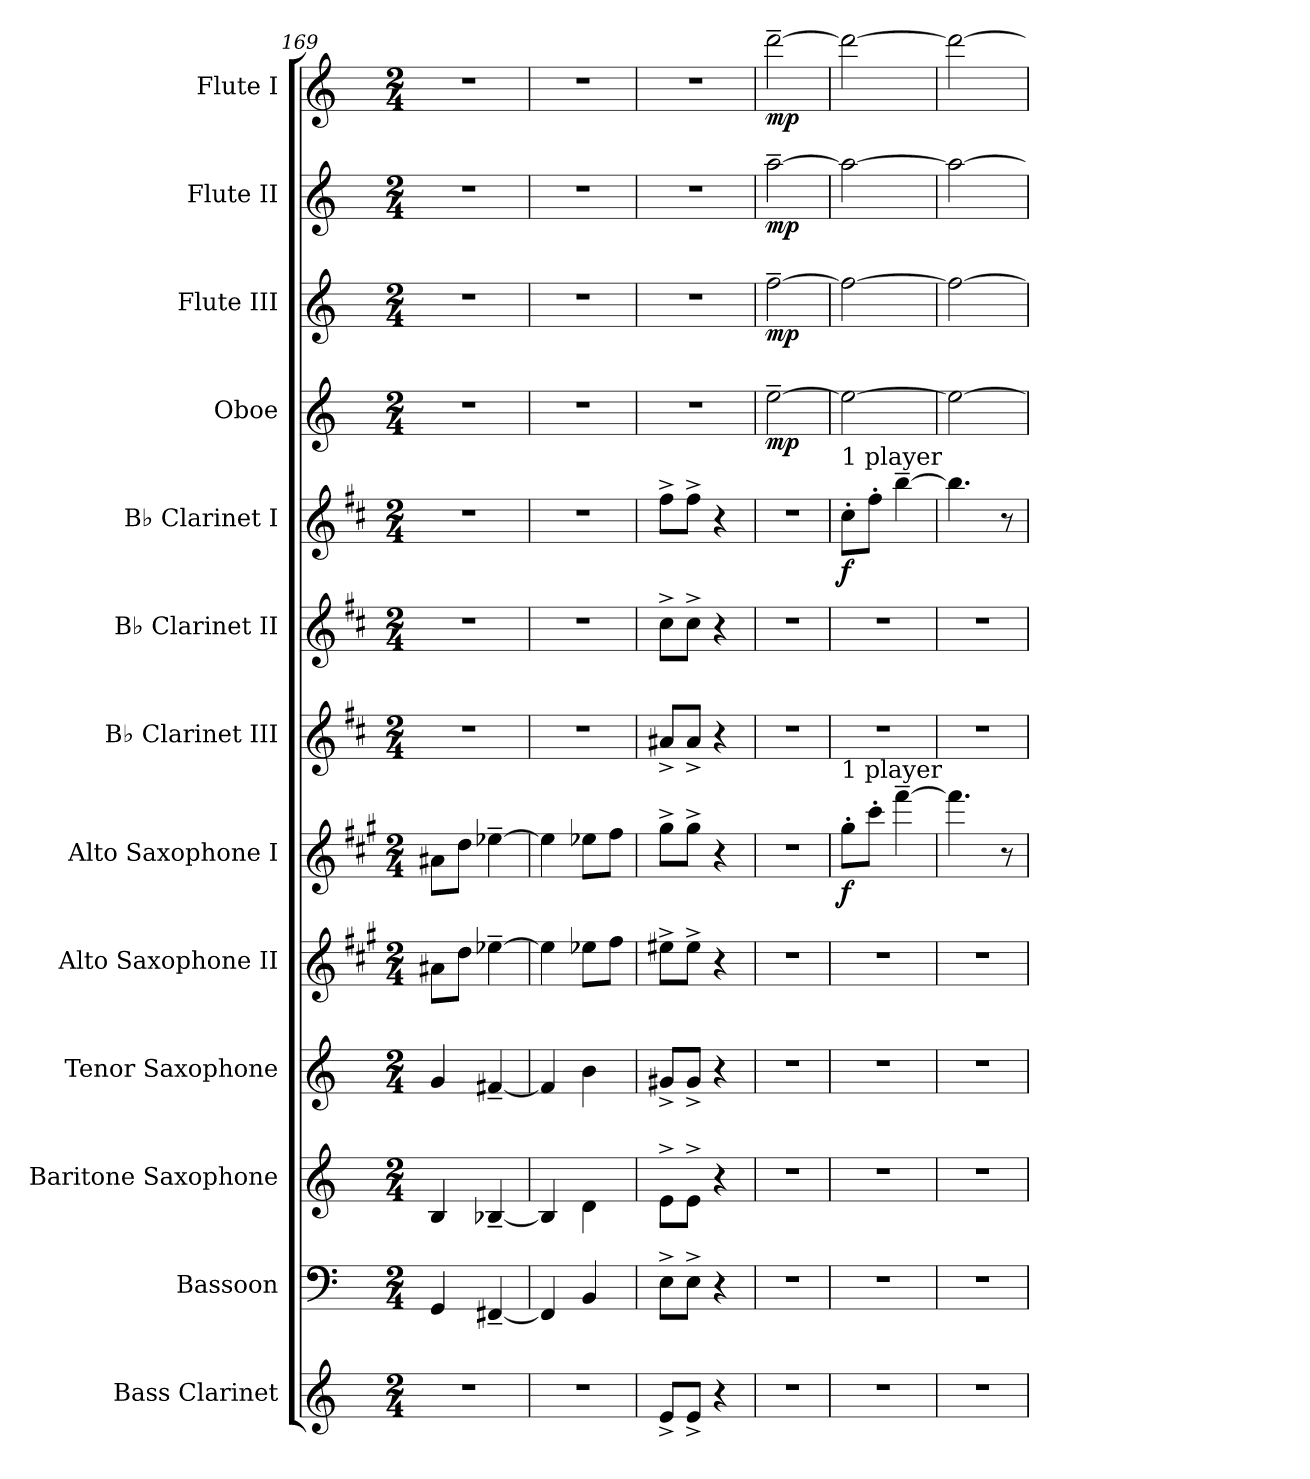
**kern	**kern	**kern	**kern	**kern	**kern	**dynam	**kern	**kern	**kern	**dynam	**kern	**dynam	**kern	**dynam	**kern	**dynam	**kern	**dynam
*part13	*part12	*part11	*part10	*part9	*part8	*part8	*part7	*part6	*part5	*part5	*part4	*part4	*part3	*part3	*part2	*part2	*part1	*part1
*staff13	*staff12	*staff11	*staff10	*staff9	*staff8	*staff8	*staff7	*staff6	*staff5	*staff5	*staff4	*staff4	*staff3	*staff3	*staff2	*staff2	*staff1	*staff1
*I"Bass Clarinet	*I"Bassoon	*I"Baritone Saxophone	*I"Tenor Saxophone	*I"Alto Saxophone II	*I"Alto Saxophone I	*	*I"B♭ Clarinet III	*I"B♭ Clarinet II	*I"B♭ Clarinet I	*	*I"Oboe	*	*I"Flute III	*	*I"Flute II	*	*I"Flute I	*
*I'B. Cl.	*I'Bsn.	*I'Bar. Sax.	*I'T. Sax.	*I'A. Sax. II	*I'A. Sax. I	*	*I'B♭ Cl. III	*I'B♭ Cl. II	*I'B♭ Cl. I	*	*I'Ob.	*	*I'Fl. III	*	*I'Fl. II	*	*I'Fl. I	*
*clefG2	*clefF4	*clefG2	*clefG2	*clefG2	*clefG2	*	*clefG2	*clefG2	*clefG2	*	*clefG2	*	*clefG2	*	*clefG2	*	*clefG2	*
*ITrd8c14	*	*ITrd12c21	*ITrd8c14	*ITrd5c9	*ITrd5c9	*	*ITrd1c2	*ITrd1c2	*ITrd1c2	*	*	*	*	*	*	*	*	*
*k[]	*k[]	*k[]	*k[]	*k[]	*k[]	*	*k[]	*k[]	*k[]	*	*k[]	*	*k[]	*	*k[]	*	*k[]	*
*M2/4	*M2/4	*M2/4	*M2/4	*M2/4	*M2/4	*	*M2/4	*M2/4	*M2/4	*	*M2/4	*	*M2/4	*	*M2/4	*	*M2/4	*
=169	=169	=169	=169	=169	=169	=169	=169	=169	=169	=169	=169	=169	=169	=169	=169	=169	=169	=169
2r	4GG/	4BB/	4G/	8c#X\L	8c#X\L	.	2r	2r	2r	.	2r	.	2r	.	2r	.	2r	.
.	.	.	.	8f\J	8f\J	.	.	.	.	.	.	.	.	.	.	.	.	.
.	[4FF#X~/	[4BB-X~/	[4F#X~/	[4g-X~\	[4g-X~\	.	.	.	.	.	.	.	.	.	.	.	.	.
=170	=170	=170	=170	=170	=170	=170	=170	=170	=170	=170	=170	=170	=170	=170	=170	=170	=170	=170
2r	4FF#/]	4BB-/]	4F#/]	4g-\]	4g-\]	.	2r	2r	2r	.	2r	.	2r	.	2r	.	2r	.
.	4BB/	4D\	4B\	8g-X\L	8g-X\L	.	.	.	.	.	.	.	.	.	.	.	.	.
.	.	.	.	8a\J	8a\J	.	.	.	.	.	.	.	.	.	.	.	.	.
=171	=171	=171	=171	=171	=171	=171	=171	=171	=171	=171	=171	=171	=171	=171	=171	=171	=171	=171
8E^/L	8E^\L	8E^\L	8G#X^/L	8g#X^\L	8b^\L	.	8g#X^/L	8b^\L	8ee^\L	.	2r	.	2r	.	2r	.	2r	.
8E^/J	8E^\J	8E^\J	8G#^/J	8g#^\J	8b^\J	.	8g#^/J	8b^\J	8ee^\J	.	.	.	.	.	.	.	.	.
4r	4r	4r	4r	4r	4r	.	4r	4r	4r	.	.	.	.	.	.	.	.	.
=172	=172	=172	=172	=172	=172	=172	=172	=172	=172	=172	=172	=172	=172	=172	=172	=172	=172	=172
!	!	!	!	!	!	!	!	!	!	!	!	!LO:DY:b	!	!LO:DY:b	!	!LO:DY:b	!	!LO:DY:b
2r	2r	2r	2r	2r	2r	.	2r	2r	2r	.	[2ee~\	mp	[2ff~\	mp	[2aa~\	mp	[2ddd~\	mp
=173	=173	=173	=173	=173	=173	=173	=173	=173	=173	=173	=173	=173	=173	=173	=173	=173	=173	=173
!	!	!	!	!	!	!	!	!	!LO:TX:a:t=1 player	!	!	!	!	!	!	!	!	!
!	!	!	!	!	!LO:TX:a:t=1 player	!	!	!	!	!	!	!	!	!	!	!	!	!
!	!	!	!	!	!	!LO:DY:b	!	!	!	!LO:DY:b	!	!	!	!	!	!	!	!
2r	2r	2r	2r	2r	8b'\L	f	2r	2r	8b'\L	f	2ee\_	.	2ff\_	.	2aa\_	.	2ddd\_	.
.	.	.	.	.	8ee'\J	.	.	.	8ee'\J	.	.	.	.	.	.	.	.	.
.	.	.	.	.	[4aa~\	.	.	.	[4aa~\	.	.	.	.	.	.	.	.	.
=174	=174	=174	=174	=174	=174	=174	=174	=174	=174	=174	=174	=174	=174	=174	=174	=174	=174	=174
2r	2r	2r	2r	2r	4.aa\]	.	2r	2r	4.aa\]	.	2ee\_	.	2ff\_	.	2aa\_	.	2ddd\_	.
.	.	.	.	.	8r	.	.	.	8r	.	.	.	.	.	.	.	.	.
=	=	=	=	=	=	=	=	=	=	=	=	=	=	=	=	=	=	=
*-	*-	*-	*-	*-	*-	*-	*-	*-	*-	*-	*-	*-	*-	*-	*-	*-	*-	*-
